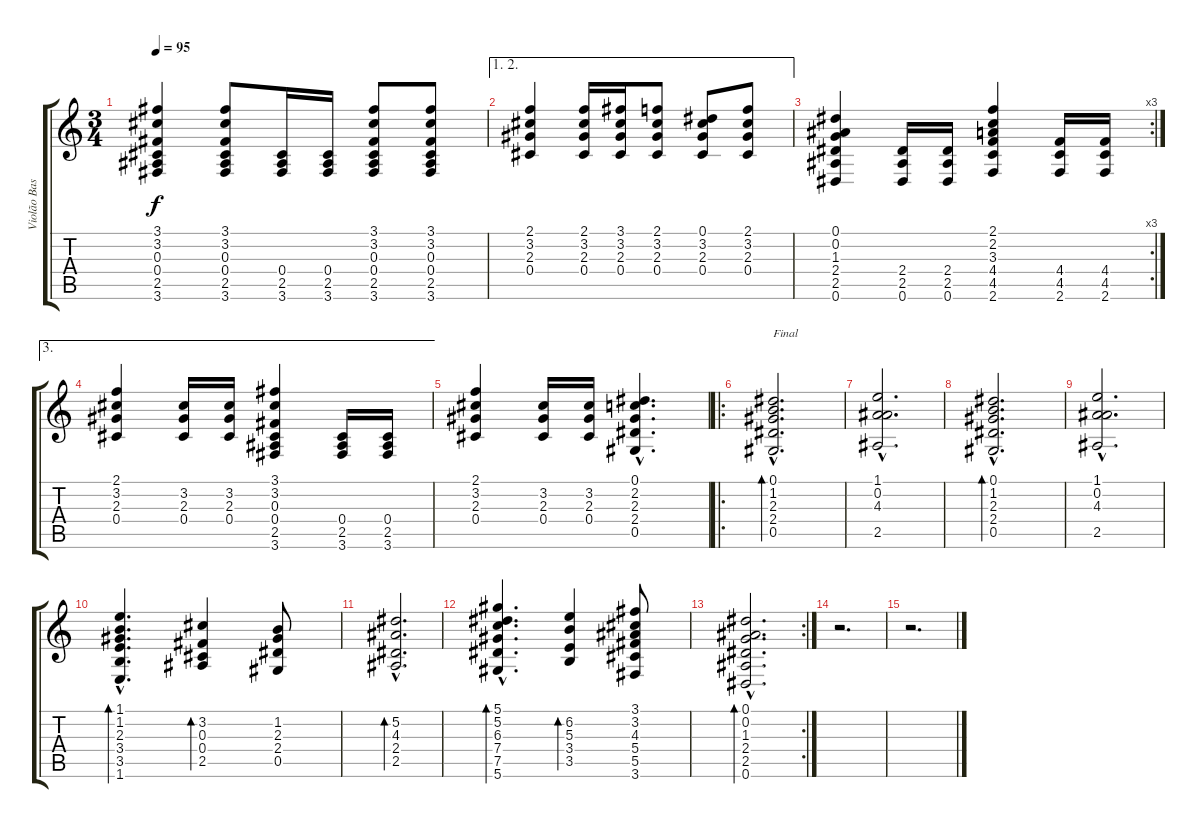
\track ("Violão Base" "Violão Bas") {instrument acousticguitarnylon}
\staff {score tabs}
\tuning (Eb4 Bb3 Gb3 Db3 Ab2 Eb2) {hide}
\ts (3 4)
\tempo 95
\clef g2
\ks c
(3.1 3.2 0.3 0.4 2.5 3.6).4{dy f} (3.1 3.2 0.3 0.4 2.5 3.6).8 (0.4 2.5 3.6).16 (0.4 2.5 3.6).16 (3.1 3.2 0.3 0.4 2.5 3.6).8 (3.1 3.2 0.3 0.4 2.5 3.6).8 |
\ae (1 2)
(2.1 3.2 2.3 0.4).4 (2.1 3.2 2.3 0.4).16 (3.1 3.2 2.3 0.4).16 (2.1 3.2 2.3 0.4).8 (0.1 3.2 2.3 0.4).8 (2.1 3.2 2.3 0.4).8 |
\rc 3
(0.1 0.2 1.3 2.4 2.5 0.6).4 (2.4 2.5 0.6).16 (2.4 2.5 0.6).16 (2.1 2.2 3.3 4.4 4.5 2.6).4 (4.4 4.5 2.6).16 (4.4 4.5 2.6).16 |
\ae 3
(2.1 3.2 2.3 0.4).4 (3.2 2.3 0.4).16 (3.2 2.3 0.4).16 (3.1 3.2 0.3 0.4 2.5 3.6).4 (0.4 2.5 3.6).16 (0.4 2.5 3.6).16 |
(2.1 3.2 2.3 0.4).4 (3.2 2.3 0.4).16 (3.2 2.3 0.4).16 (0.1{hac} 2.2{hac} 2.3{hac} 2.4{hac} 0.5{hac}).4{d} |
\ro
(0.1{hac} 1.2{hac} 2.3{hac} 2.4{hac} 0.5{hac}).2{d bd 60 txt "Final"} |
(1.1{hac} 0.2{hac} 4.3{hac} 2.5{hac}).2{d} |
(0.1{hac} 1.2{hac} 2.3{hac} 2.4{hac} 0.5{hac}).2{d bd 60} |
(1.1{hac} 0.2{hac} 4.3{hac} 2.5{hac}).2{d} |
(1.1{hac} 1.2{hac} 2.3{hac} 3.4{hac} 3.5{hac} 1.6{hac}).4{d bd 60} (3.2 0.3 0.4 2.5).4{bd 60} (1.2 2.3 2.4 0.5).8 |
(5.2{hac} 4.3{hac} 2.4{hac} 2.5{hac}).2{d bd 60} |
(5.1{hac} 5.2{hac} 6.3{hac} 7.4{hac} 7.5{hac} 5.6{hac}).4{d bd 60} (6.2 5.3 3.4 3.5).4{bd 60} (3.1 3.2 4.3 5.4 5.5 3.6).8 |
\rc 2
(0.1{hac} 0.2{hac} 1.3{hac} 2.4{hac} 2.5{hac} 0.6{hac}).2{d bd 60} |
r.2{d} |
r.2{d}
